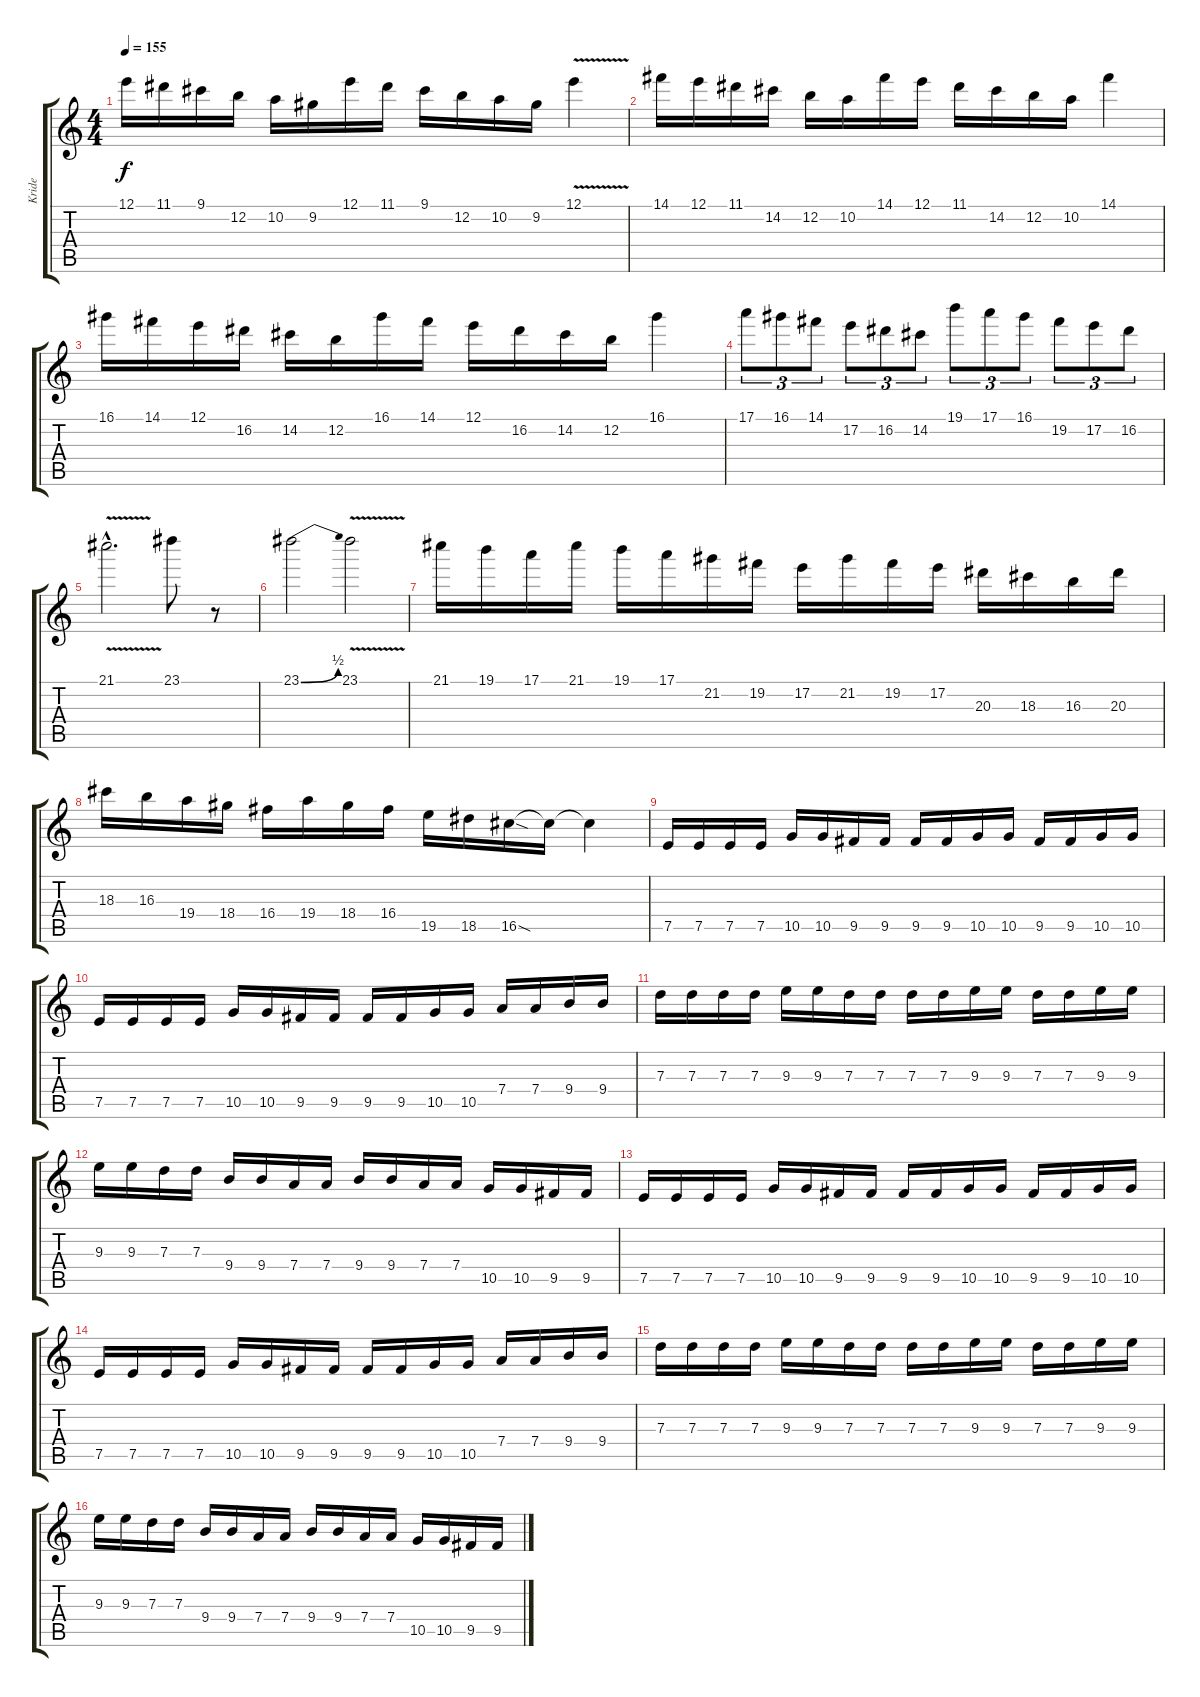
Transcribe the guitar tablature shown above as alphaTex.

\track ("Kride" "Kride") {instrument distortionguitar}
\staff {score tabs}
\tuning (E4 B3 G3 D3 A2 E2) {hide}
\ts (4 4)
\tempo 155
\clef g2
\ks c
12.1.16{dy f} 11.1.16 9.1.16 12.2.16 10.2.16 9.2.16 12.1.16 11.1.16 9.1.16 12.2.16 10.2.16 9.2.16 12.1{v}.4 |
14.1.16 12.1.16 11.1.16 14.2.16 12.2.16 10.2.16 14.1.16 12.1.16 11.1.16 14.2.16 12.2.16 10.2.16 14.1.4 |
16.1.16 14.1.16 12.1.16 16.2.16 14.2.16 12.2.16 16.1.16 14.1.16 12.1.16 16.2.16 14.2.16 12.2.16 16.1.4 |
17.1.8{tu (3 2)} 16.1.8{tu (3 2)} 14.1.8{tu (3 2)} 17.2.8{tu (3 2)} 16.2.8{tu (3 2)} 14.2.8{tu (3 2)} 19.1.8{tu (3 2)} 17.1.8{tu (3 2)} 16.1.8{tu (3 2)} 19.2.8{tu (3 2)} 17.2.8{tu (3 2)} 16.2.8{tu (3 2)} |
21.1{v hac}.2{d} 23.1.8 r.8 |
23.1{be (bend 0 0 60 2)}.2 23.1{v}.2 |
21.1.16 19.1.16 17.1.16 21.1.16 19.1.16 17.1.16 21.2.16 19.2.16 17.2.16 21.2.16 19.2.16 17.2.16 20.3.16 18.3.16 16.3.16 20.3.16 |
18.3.16 16.3.16 19.4.16 18.4.16 16.4.16 19.4.16 18.4.16 16.4.16 19.5.16 18.5.16 16.5{sod}.16 16.5{t}.16 16.5{t}.4 |
7.5.16 7.5.16 7.5.16 7.5.16 10.5.16 10.5.16 9.5.16 9.5.16 9.5.16 9.5.16 10.5.16 10.5.16 9.5.16 9.5.16 10.5.16 10.5.16 |
7.5.16 7.5.16 7.5.16 7.5.16 10.5.16 10.5.16 9.5.16 9.5.16 9.5.16 9.5.16 10.5.16 10.5.16 7.4.16 7.4.16 9.4.16 9.4.16 |
7.3.16 7.3.16 7.3.16 7.3.16 9.3.16 9.3.16 7.3.16 7.3.16 7.3.16 7.3.16 9.3.16 9.3.16 7.3.16 7.3.16 9.3.16 9.3.16 |
9.3.16 9.3.16 7.3.16 7.3.16 9.4.16 9.4.16 7.4.16 7.4.16 9.4.16 9.4.16 7.4.16 7.4.16 10.5.16 10.5.16 9.5.16 9.5.16 |
7.5.16 7.5.16 7.5.16 7.5.16 10.5.16 10.5.16 9.5.16 9.5.16 9.5.16 9.5.16 10.5.16 10.5.16 9.5.16 9.5.16 10.5.16 10.5.16 |
7.5.16 7.5.16 7.5.16 7.5.16 10.5.16 10.5.16 9.5.16 9.5.16 9.5.16 9.5.16 10.5.16 10.5.16 7.4.16 7.4.16 9.4.16 9.4.16 |
7.3.16 7.3.16 7.3.16 7.3.16 9.3.16 9.3.16 7.3.16 7.3.16 7.3.16 7.3.16 9.3.16 9.3.16 7.3.16 7.3.16 9.3.16 9.3.16 |
9.3.16 9.3.16 7.3.16 7.3.16 9.4.16 9.4.16 7.4.16 7.4.16 9.4.16 9.4.16 7.4.16 7.4.16 10.5.16 10.5.16 9.5.16 9.5.16
